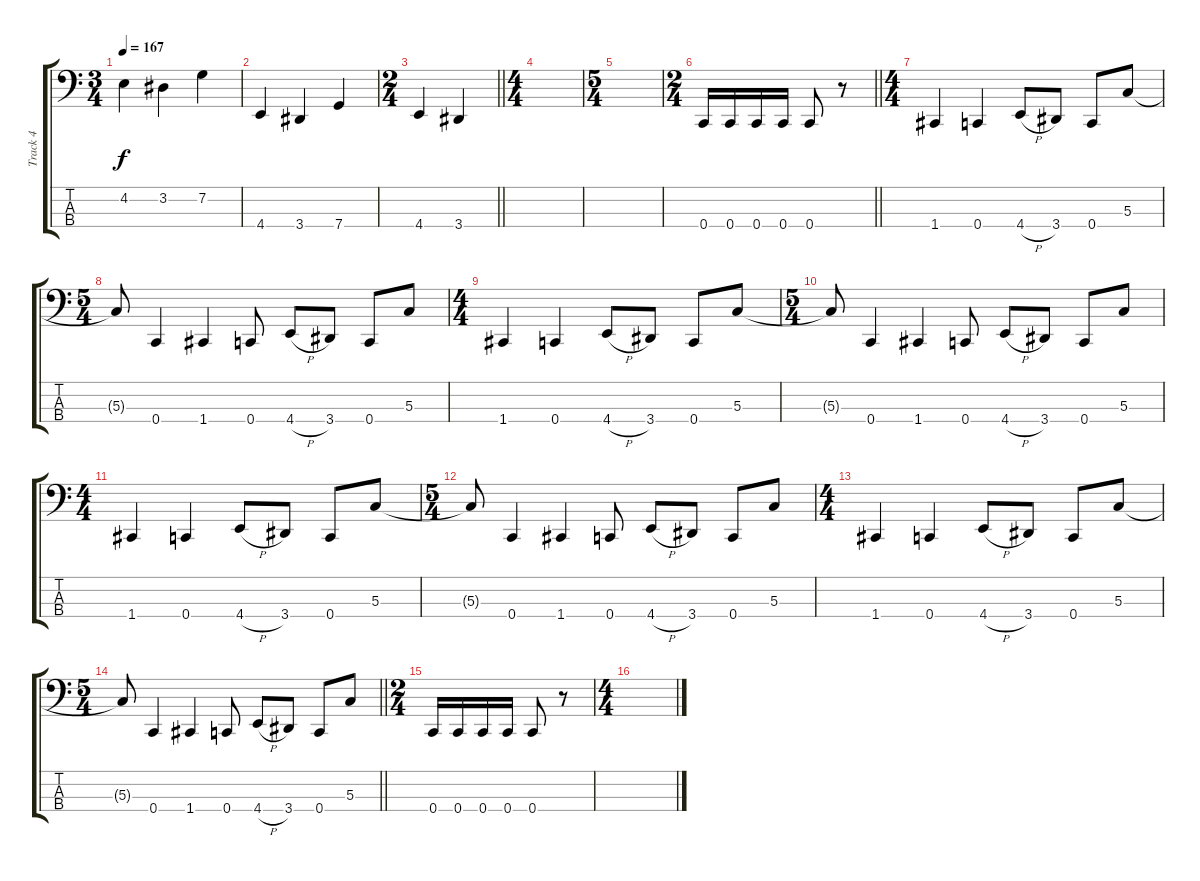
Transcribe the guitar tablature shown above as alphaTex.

\track ("Track 4" "Track 4") {instrument electricbasspick}
\staff {score tabs}
\tuning (F2 C2 G1 C1) {hide}
\ts (3 4)
\tempo 167
\clef f4
\ks c
4.2.4{dy f} 3.2.4 7.2.4 |
4.4.4 3.4.4 7.4.4 |
\ts (2 4)
\barLineRight lightlight
4.4.4 3.4.4 |
\ts (4 4)
|
\ts (5 4)
|
\ts (2 4)
\barLineRight lightlight
0.4.16 0.4.16 0.4.16 0.4.16 0.4.8 r.8 |
\ts (4 4)
1.4.4 0.4.4 4.4{h}.8 3.4.8 0.4.8 5.3.8 |
\ts (5 4)
5.3{t}.8 0.4.4 1.4.4 0.4.8 4.4{h}.8 3.4.8 0.4.8 5.3.8 |
\ts (4 4)
1.4.4 0.4.4 4.4{h}.8 3.4.8 0.4.8 5.3.8 |
\ts (5 4)
5.3{t}.8 0.4.4 1.4.4 0.4.8 4.4{h}.8 3.4.8 0.4.8 5.3.8 |
\ts (4 4)
1.4.4 0.4.4 4.4{h}.8 3.4.8 0.4.8 5.3.8 |
\ts (5 4)
5.3{t}.8 0.4.4 1.4.4 0.4.8 4.4{h}.8 3.4.8 0.4.8 5.3.8 |
\ts (4 4)
1.4.4 0.4.4 4.4{h}.8 3.4.8 0.4.8 5.3.8 |
\ts (5 4)
\barLineRight lightlight
5.3{t}.8 0.4.4 1.4.4 0.4.8 4.4{h}.8 3.4.8 0.4.8 5.3.8 |
\ts (2 4)
0.4.16 0.4.16 0.4.16 0.4.16 0.4.8 r.8 |
\ts (4 4)
